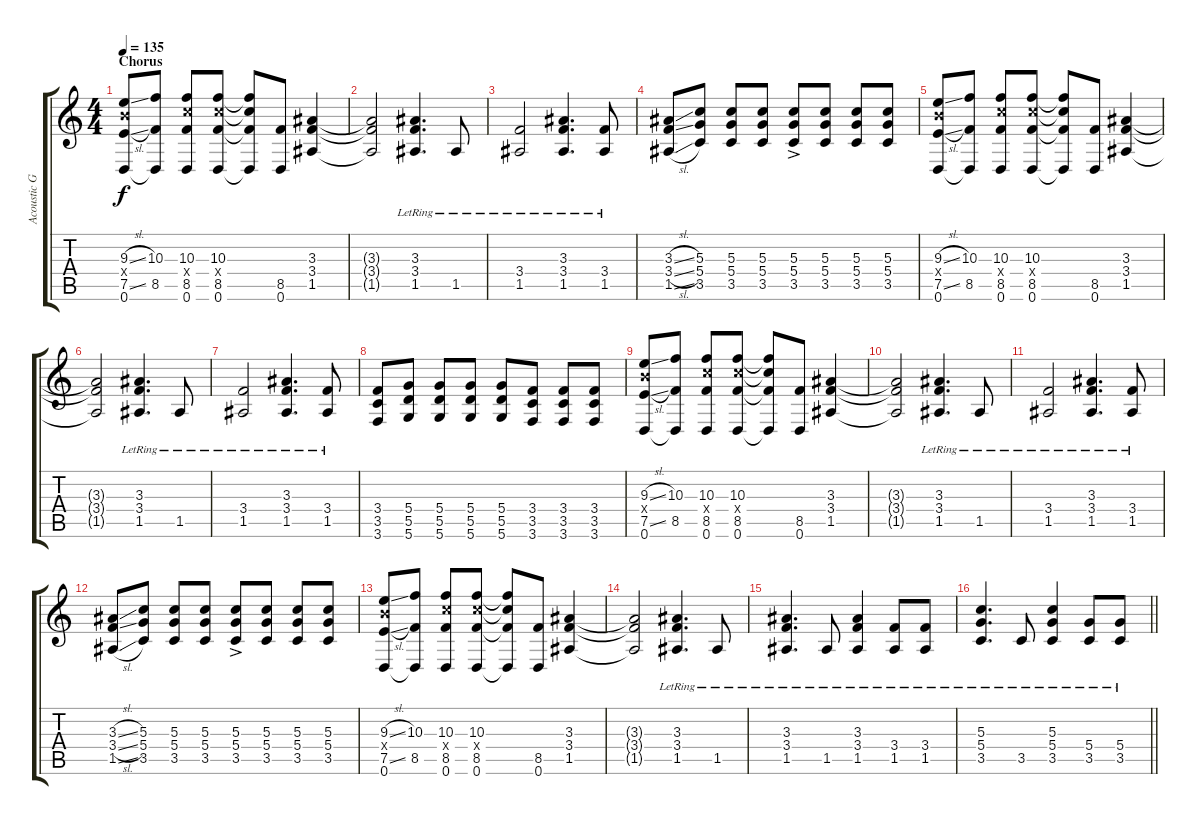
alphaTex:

\track ("Acoustic Guitar 1" "Acoustic G") {instrument acousticguitarsteel}
\staff {score tabs}
\tuning (E4 B3 G3 D3 A2 D2) {hide}
\ts (4 4)
\section ("" "Chorus")
\tempo 135
\clef g2
\ks c
(9.3{sl} 9.4{x} 7.5{sl} 0.6).8{dy f} (10.3 8.5 0.6{t}).8 (10.3 10.4{x} 8.5 0.6).8 (10.3 10.4{x} 8.5 0.6).8 (10.3{t} 10.4{t} 8.5{t} 0.6{t}).8 (8.5 0.6).8 (3.3 3.4 1.5).4 |
(3.3{t} 3.4{t} 1.5{t}).2 (3.3{lr} 3.4{lr} 1.5{lr}).4{d} 1.5{lr}.8 |
(3.4{lr} 1.5{lr}).2 (3.3{lr} 3.4{lr} 1.5{lr}).4{d} (3.4{lr} 1.5{lr}).8 |
(3.3{sl} 3.4{sl} 1.5{sl}).8 (5.3 5.4 3.5).8 (5.3 5.4 3.5).8 (5.3 5.4 3.5).8 (5.3{ac} 5.4{ac} 3.5{ac}).8 (5.3 5.4 3.5).8 (5.3 5.4 3.5).8 (5.3 5.4 3.5).8 |
(9.3{sl} 9.4{x} 7.5{sl} 0.6).8 (10.3 8.5 0.6{t}).8 (10.3 10.4{x} 8.5 0.6).8 (10.3 10.4{x} 8.5 0.6).8 (10.3{t} 10.4{t} 8.5{t} 0.6{t}).8 (8.5 0.6).8 (3.3 3.4 1.5).4 |
(3.3{t} 3.4{t} 1.5{t}).2 (3.3{lr} 3.4{lr} 1.5{lr}).4{d} 1.5{lr}.8 |
(3.4{lr} 1.5{lr}).2 (3.3{lr} 3.4{lr} 1.5{lr}).4{d} (3.4{lr} 1.5{lr}).8 |
(3.4 3.5 3.6).8 (5.4 5.5 5.6).8 (5.4 5.5 5.6).8 (5.4 5.5 5.6).8 (5.4 5.5 5.6).8 (3.4 3.5 3.6).8 (3.4 3.5 3.6).8 (3.4 3.5 3.6).8 |
(9.3{sl} 9.4{x} 7.5{sl} 0.6).8 (10.3 8.5 0.6{t}).8 (10.3 10.4{x} 8.5 0.6).8 (10.3 10.4{x} 8.5 0.6).8 (10.3{t} 10.4{t} 8.5{t} 0.6{t}).8 (8.5 0.6).8 (3.3 3.4 1.5).4 |
(3.3{t} 3.4{t} 1.5{t}).2 (3.3{lr} 3.4{lr} 1.5{lr}).4{d} 1.5{lr}.8 |
(3.4{lr} 1.5{lr}).2 (3.3{lr} 3.4{lr} 1.5{lr}).4{d} (3.4{lr} 1.5{lr}).8 |
(3.3{sl} 3.4{sl} 1.5{sl}).8 (5.3 5.4 3.5).8 (5.3 5.4 3.5).8 (5.3 5.4 3.5).8 (5.3{ac} 5.4{ac} 3.5{ac}).8 (5.3 5.4 3.5).8 (5.3 5.4 3.5).8 (5.3 5.4 3.5).8 |
(9.3{sl} 9.4{x} 7.5{sl} 0.6).8 (10.3 8.5 0.6{t}).8 (10.3 10.4{x} 8.5 0.6).8 (10.3 10.4{x} 8.5 0.6).8 (10.3{t} 10.4{t} 8.5{t} 0.6{t}).8 (8.5 0.6).8 (3.3 3.4 1.5).4 |
(3.3{t} 3.4{t} 1.5{t}).2 (3.3{lr} 3.4{lr} 1.5{lr}).4{d} 1.5{lr}.8 |
(3.3{lr} 3.4{lr} 1.5{lr}).4{d} 1.5{lr}.8 (3.3{lr} 3.4{lr} 1.5{lr}).4 (3.4{lr} 1.5{lr}).8 (3.4{lr} 1.5{lr}).8 |
\barLineRight lightlight
(5.3{lr} 5.4{lr} 3.5{lr}).4{d} 3.5{lr}.8 (5.3{lr} 5.4{lr} 3.5{lr}).4 (5.4{lr} 3.5{lr}).8 (5.4{lr} 3.5{lr}).8
